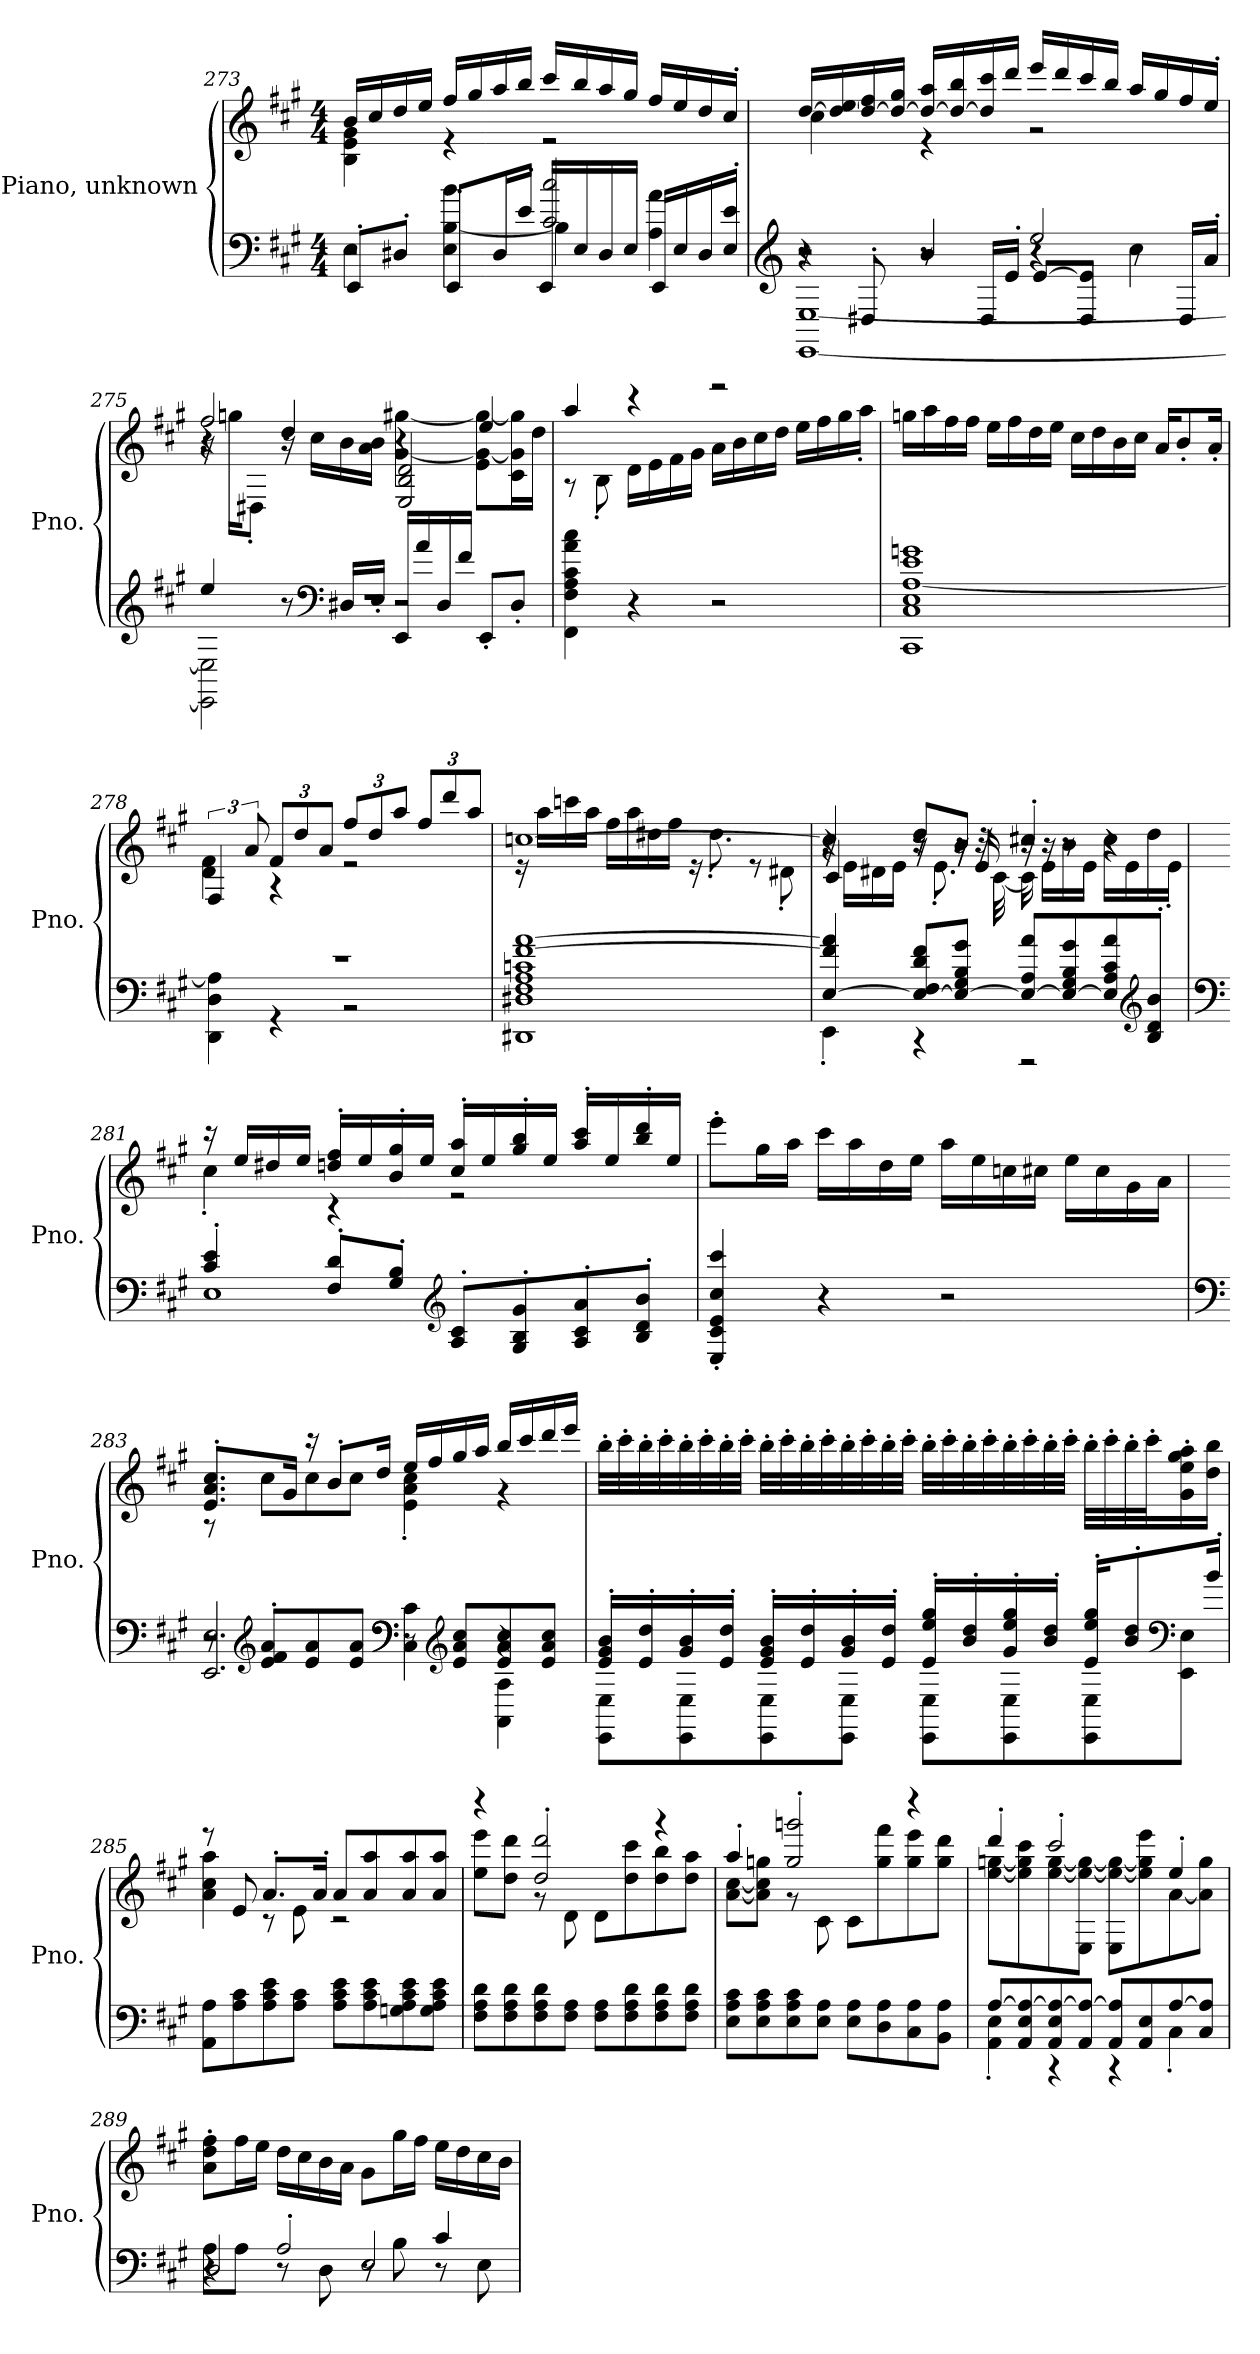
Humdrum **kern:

**kern	**kern
*part1	*part1
*staff2	*staff1
*I"Piano, unknown	*
*I'Pno.	*
!!LO:LB:g=z
*clefF4	*clefG2
*k[f#c#g#]	*k[f#c#g#]
*M4/4	*M4/4
=273	=273
*^	*^
*	*^	*	*
2r	4E\	8EE'/L	16b/LL	4B\ 4e\ 4g#\
.	.	.	16cc#/	.
.	.	8D#X'/J	16dd/	.
.	.	.	16ee/JJ	.
.	4E\ [4B\ 4b\	8EE'/L	16ff#/LL	4r
.	.	.	16gg#/	.
.	.	16D#/L	16aa/	.
.	.	16e'/JJ	16bb/JJ	.
2c#/ 2cc#/	4B\]	16EE/LL	16ccc#/LL	2r
.	.	16E/	16bb/	.
.	.	16D#/	16aa/	.
.	.	16E/JJ	16gg#/JJ	.
.	4A\ 4a\	16EE/LL	16ff#/LL	.
.	.	16E/	16ee/	.
.	.	16D#/	16dd/	.
.	.	16E/' 16e/'JJ	16cc#'/JJ	.
*v	*v	*v	*	*
=274	=274	=274
*clefG2	*	*
*^	*	*
*	*^	*	*
*	*	*^	*	*
4r	2r	8r	[1EE [1E	[16dd/LL	4cc#\
.	.	.	.	16dd/_ 16ee/	.
.	.	8D#X'/	.	16dd/_ 16ff#/	.
.	.	.	.	16dd/_ 16gg#/JJ	.
4b/	.	8r	.	16dd/_ 16aa/LL	4r
.	.	.	.	16dd/_ 16bb/	.
.	.	16D#/LL	.	16dd/] 16ccc#/	.
.	.	16e'/JJ	.	16ddd/JJ	.
2ee/	4r	[8e/L	.	16eee/LL	2r
.	.	.	.	16ddd/	.
.	.	8D#/ 8e/]J	.	16ccc#/	.
.	.	.	.	16bb/JJ	.
.	4cc#\	8r	.	16aa/LL	.
.	.	.	.	16gg#/	.
.	.	16D#/LL	.	16ff#/	.
.	.	16a'/JJ	.	16ee'/JJ	.
*	*	*v	*v	*	*
!!LO:PB:g=z
=275	=275	=275	=275	=275
*	*	*	*	*^
1r	4ee/	2EE\] 2E\]	4r	16r	2ff#/
.	.	.	.	16ggn\KL	.
.	.	.	.	8D#X'\J	.
.	8r	.	4dd/	16r	.
.	.	.	.	16cc#\LL	.
*clefF4	*	*	*	*	*
.	16D#X/LL	.	.	16b\	.
.	16E'/JJ	.	.	16a\ 16b\JJ	.
.	16EE/LL	2r	4r	[4g#\ [4gg#X\	2E/ 2B/ 2d/
.	16a/	.	.	.	.
.	16D#/	.	.	.	.
.	16f#/JJ	.	.	.	.
.	8EE'/L	.	4ee/	8e\ 8g#\_ 8gg#\_L	.
.	8D#'/J	.	.	16c#\ 16g#\] 16gg#\]L	.
.	.	.	.	16dd\JJ	.
*v	*v	*v	*	*	*
*	*	*v	*v
=276	=276	=276
4FF#\ 4F#\ 4A\ 4c#\ 4a\ 4cc#\	4aa/	8r
.	.	8B'\
4r	4r	16d\LL
.	.	16e\
.	.	16f#\
.	.	16g#\JJ
2r	2r	16a\LL
.	.	16b\
.	.	16cc#\
.	.	16dd\JJ
.	.	16ee\LL
.	.	16ff#\
.	.	16gg#\
.	.	16aa'\JJ
*	*v	*v
!!LO:LB:g=z
=277	=277
*^	*
1CC# 1C# 1E 1e 1gn	[1A	16ggn\LL
.	.	16aa\
.	.	16ff#\
.	.	16ff#\JJ
.	.	16ee\LL
.	.	16ff#\
.	.	16dd\
.	.	16ee\JJ
.	.	16cc#\LL
.	.	16dd\
.	.	16b\
.	.	16cc#\JJ
.	.	16a/KL
.	.	8b'/
.	.	16a'/Jk
=278	=278	=278
*	*	*^
1r	4DD\ 4D\ 4A\]	6F#/	4d\ 4f#\
.	.	12a/	.
*	*	*Xbrackettup	*
.	4r	12f#/L	4r
.	.	12dd/	.
.	.	12a/J	.
.	2r	12ff#/L	2r
.	.	12dd/	.
.	.	12aa/J	.
.	.	12ff#/L	.
.	.	12ddd/	.
.	.	12aa/J	.
!!LO:LB:g=z	!!
=279	=279	=279	=279
[1f# [1a	1DD#X 1D#X 1F# 1A 1cn	[1ccn	16r
.	.	.	16aa\LL
.	.	.	16cccn\
.	.	.	16aa\JJ
.	.	.	16ff#\LL
.	.	.	16aa\
.	.	.	16dd#X\
.	.	.	16ff#\JJ
.	.	.	16r
.	.	.	8.dd#'\
.	.	.	8r
.	.	.	8d#X'\
=280	=280	=280	=280
*	*	*^	*^
[4E/ 4f#/] 4a/]	4EE'\	4cc/]	16r	4c#/	4r
.	.	.	16e\LL	.	.
.	.	.	16d#X\	.	.
.	.	.	16e\JJ	.	.
8E/_ 8F#/ 8d/ 8f#/L	4r	8dd/L	16r	8r	8r
.	.	.	8.e'\	.	.
8E/_ 8G#/ 8B/ 8g#/J	.	8b/J	.	16r	16r
.	.	.	.	16e/	32r
.	.	.	.	.	[32c#\
8E/_ 8A/ 8a/L	2r	4cc#X'/	16r	2r	16c#\]
.	.	.	16e\LL	.	16r
8E/_ 8G#/ 8B/ 8g#/	.	.	16b\	.	8r
.	.	.	16e\JJ	.	.
8E/] 8A/ 8c#/ 8a/	.	4r	16cc#\LL	.	4r
.	.	.	16e\	.	.
*clefG2	*	*	*	*	*
8B/' 8d/' 8b/'J	.	.	16dd\	.	.
.	.	.	16e'\JJ	.	.
*	*	*v	*v	*v	*v
!!LO:LB:g=z
=281	=281	=281
*clefF4	*	*
*	*	*^
4c#/' 4e/'	1E	16r	4cc#'\
.	.	16ee/LL	.
.	.	16dd#X/	.
.	.	16ee/JJ	.
8F#/' 8d/'L	.	16ddn/' 16ff#/'LL	4r
.	.	16ee/	.
8G#/' 8B/'J	.	16b/' 16gg#/'	.
.	.	16ee/JJ	.
*clefG2	*	*	*
8A/' 8c#/'L	.	16cc#/' 16aa/'LL	2r
.	.	16ee/	.
8G#/' 8B/' 8g#/'	.	16gg#/' 16bb/'	.
.	.	16ee/JJ	.
8A/' 8c#/' 8a/'	.	16aa/' 16ccc#/'LL	.
.	.	16ee/	.
8B/' 8d/' 8b/'J	.	16bb/' 16ddd/'	.
.	.	16ee/JJ	.
*v	*v	*	*
*	*v	*v
=282	=282
4E/' 4c#/' 4e/' 4cc#/' 4ccc#/'	8eee'\L
.	16gg#\L
.	16aa\JJ
4r	16ccc#\LL
.	16aa\
.	16dd\
.	16ee\JJ
2r	16aa\LL
.	16ee\
.	16ccn\
.	16cc#X\JJ
.	16ee\LL
.	16cc#\
.	16g#\
.	16a\JJ
!!LO:LB:g=z
=283	=283
*clefF4	*
*^	*^
*	*^	*	*
8r	2r	2.EE/ 2.E/	8.e/' 8.a/' 8.cc#/'L	8r
*clefG2	*	*	*	*
8e/' 8f#/' 8a/'L	.	.	.	8cc#\L
.	.	.	16g#/Jk	.
8e/ 8a/	.	.	16r	8cc#\
.	.	.	8b'/L	.
8e/ 8a/J	.	.	.	8cc#\J
.	.	.	16dd/Jk	.
*clefF4	*	*	*	*
8r	4C#\ 4c#\	.	16ee/LL	4e\' 4a\' 4cc#\'
.	.	.	16ff#/	.
*clefG2	*	*	*	*
8e/ 8a/ 8cc#/L	.	.	16gg#/	.
.	.	.	16aa/JJ	.
8e/ 8a/ 8cc#/	4AA\ 4A\	4r	16bb/LL	4r
.	.	.	16ccc#/	.
8e/ 8a/ 8cc#/J	.	.	16ddd/	.
.	.	.	16eee/JJ	.
*	*v	*v	*	*
*	*	*v	*v
!!LO:LB:g=z
=284	=284	=284
16e/' 16g#/' 16b/'LL	8EE\ 8E\L	32bb'\LLL
.	.	32ccc#'\
16e/' 16dd/'	.	32bb'\
.	.	32ccc#'\
16g#/' 16b/'	8EE\ 8E\	32bb'\
.	.	32ccc#'\
16e/' 16dd/'JJ	.	32bb'\
.	.	32ccc#'\JJJ
16e/' 16g#/' 16b/'LL	8EE\ 8E\	32bb'\LLL
.	.	32ccc#'\
16e/' 16dd/'	.	32bb'\
.	.	32ccc#'\
16g#/' 16b/'	8EE\ 8E\J	32bb'\
.	.	32ccc#'\
16e/' 16dd/'JJ	.	32bb'\
.	.	32ccc#'\JJJ
16e/' 16ee/' 16gg#/'LL	8EE\ 8E\L	32bb'\LLL
.	.	32ccc#'\
16b/' 16dd/'	.	32bb'\
.	.	32ccc#'\
16g#/' 16ee/' 16gg#/'	8EE\ 8E\	32bb'\
.	.	32ccc#'\
16b/' 16dd/'JJ	.	32bb'\
.	.	32ccc#'\JJJ
16e/' 16ee/' 16gg#/'KL	8EE\ 8E\	32bb'\LLL
.	.	32ccc#'\
8b/' 8dd/'	.	32bb'\
.	.	32ccc#'\J
*clefF4	*	*
.	8EE\ 8E\J	16g#\' 16ee\' 16gg#\' 16aa\'
16b'/Jk	.	16dd\ 16bb\JJ
*v	*v	*
!!LO:PB:g=z
=285	=285
*	*^
8AA\ 8A\L	8r	4a\ 4cc#\ 4aa\
8A\ 8c#\	8e/	.
8A\ 8c#\ 8e\	8.a'/L	8r
8A\ 8c#\J	.	8e\
.	16a'/Jk	.
8A\ 8c#\ 8e\L	8a/L	2r
8A\ 8c#\ 8e\	8a/ 8aa/	.
8Gn\ 8A\ 8c#\ 8e\	8a/ 8aa/	.
8G\ 8A\ 8c#\ 8e\J	8a/ 8aa/J	.
=286	=286	=286
8F#\ 8A\ 8d\L	4r	8ee\ 8eee\L
8F#\ 8A\ 8d\	.	8dd\ 8ddd\J
8F#\ 8A\ 8d\	2dd/' 2ddd/'	8r
8F#\ 8A\J	.	8d\
8F#\ 8A\L	.	8d\L
8F#\ 8A\ 8d\	.	8dd\ 8ccc#\
8F#\ 8A\ 8d\	4r	8dd\ 8bb\
8F#\ 8A\ 8d\J	.	8dd\ 8aa\J
=287	=287	=287
8E\ 8A\ 8c#\L	4aa'/	[8a\ [8cc#\L
8E\ 8A\ 8c#\	.	8a\] 8cc#\] 8ggn\J
8E\ 8A\ 8c#\	2gg/' 2gggn/'	8r
8E\ 8A\J	.	8c#\
8E\ 8A\L	.	8c#\L
8D\ 8A\	.	8gg\ 8fff#\
8C#\ 8A\	4r	8gg\ 8eee\
8BB\ 8A\J	.	8gg\ 8ddd\J
!!LO:LB:g=z	!!
=288	=288	=288
*^	*	*
[8A/L	4AA\' 4E\'	4ddd'/	[8ee\ [8ggn\L
8AA/ 8E/ 8A/_	.	.	8ee\] 8gg\] 8ccc#\
8AA/ 8E/ 8A/_	4r	2ccc#'/	[8ee\ [8gg\
8AA/ 8A/_J	.	.	8E\ 8ee\_ 8gg\_J
8AA/ 8A/]L	4r	.	8E\ 8ee\_ 8gg\_L
8AA/ 8E/	.	.	8ee\] 8gg\] 8eee\
[8A/	4C#'\	4ee'/	[8a\
8C#/ 8A/]J	.	.	8a\] 8gg\J
*	*	*v	*v
=289	=289	=289
*	*^	*
4r	8A\L	2D/	8a\' 8dd\' 8ff#\'L
.	8A\J	.	16ff#\L
.	.	.	16ee\JJ
2A'/	8r	.	16dd\LL
.	.	.	16cc#\
.	8D\	.	16b\
.	.	.	16a\JJ
.	8r	2E/	8g#\L
.	8B\	.	16gg#\L
.	.	.	16ff#\JJ
4c#/	8r	.	16ee\LL
.	.	.	16dd\
.	8E\	.	16cc#\
.	.	.	16b\JJ
*v	*v	*v	*
=	=
*-	*-
